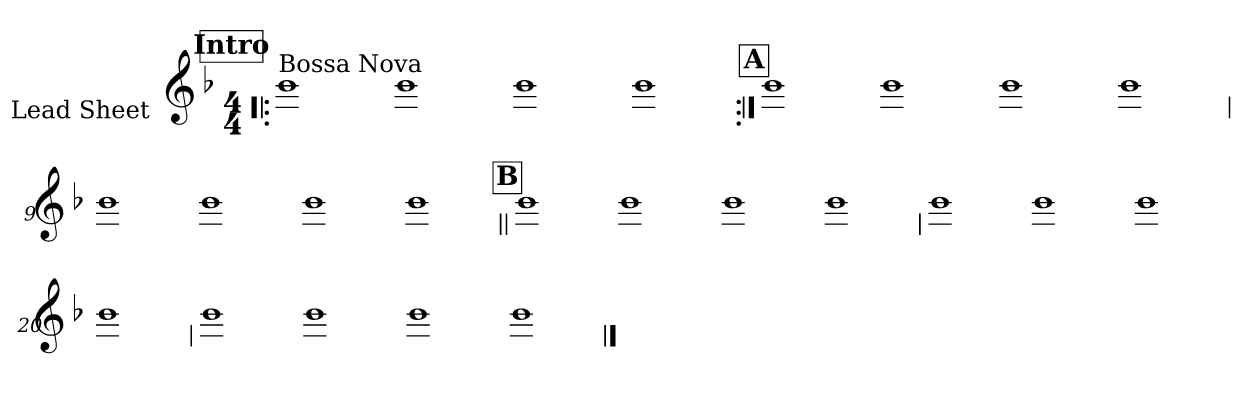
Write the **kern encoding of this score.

**kern
*part1
*staff1
*I"Lead Sheet
*stria0
*clefG2
*k[b-]
*F:
*M4/4
!!LO:REH:place=s1:a:t=Intro
=1!|:
!LO:TX:a:t=Bossa Nova
1b-
=2-
1b-
=3-
1b-
=4-
1b-
!!LO:LB:g=z
!!LO:REH:place=s1:a:t=A
=5:|!
1b-
=6-
1b-
=7-
1b-
=8-
1b-
!!LO:LB:g=z
=9
1b-
=10-
1b-
=11-
1b-
=12-
1b-
!!LO:LB:g=z
!!LO:REH:place=s1:a:t=B
=13||
1b-
=14-
1b-
=15-
1b-
=16-
1b-
!!LO:LB:g=z
=17
1b-
=18-
1b-
=19-
1b-
=20-
1b-
!!LO:LB:g=z
=21
1b-
=22-
1b-
=23-
1b-
=24-
1b-
==
*-
